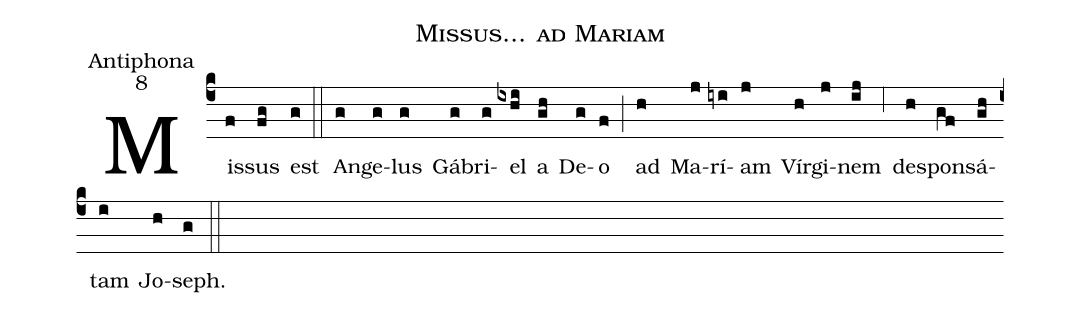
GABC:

name:Missus... ad Mariam;
office-part:Antiphona;
mode:8;
%%
(c4) Mis(f)sus(fg) est(g) (::)
An(g)ge(g)lus(g) Gá(g)bri(g)el(ixhi) a(gh) De(g)o(f) (;) ad(h) Ma(j)rí(iyi)am(j) Vír(h)gi(j)nem(ij) (,6) de(h)spon(gf)sá(gh)tam(i) Jo(h)seph.(g) (::)
